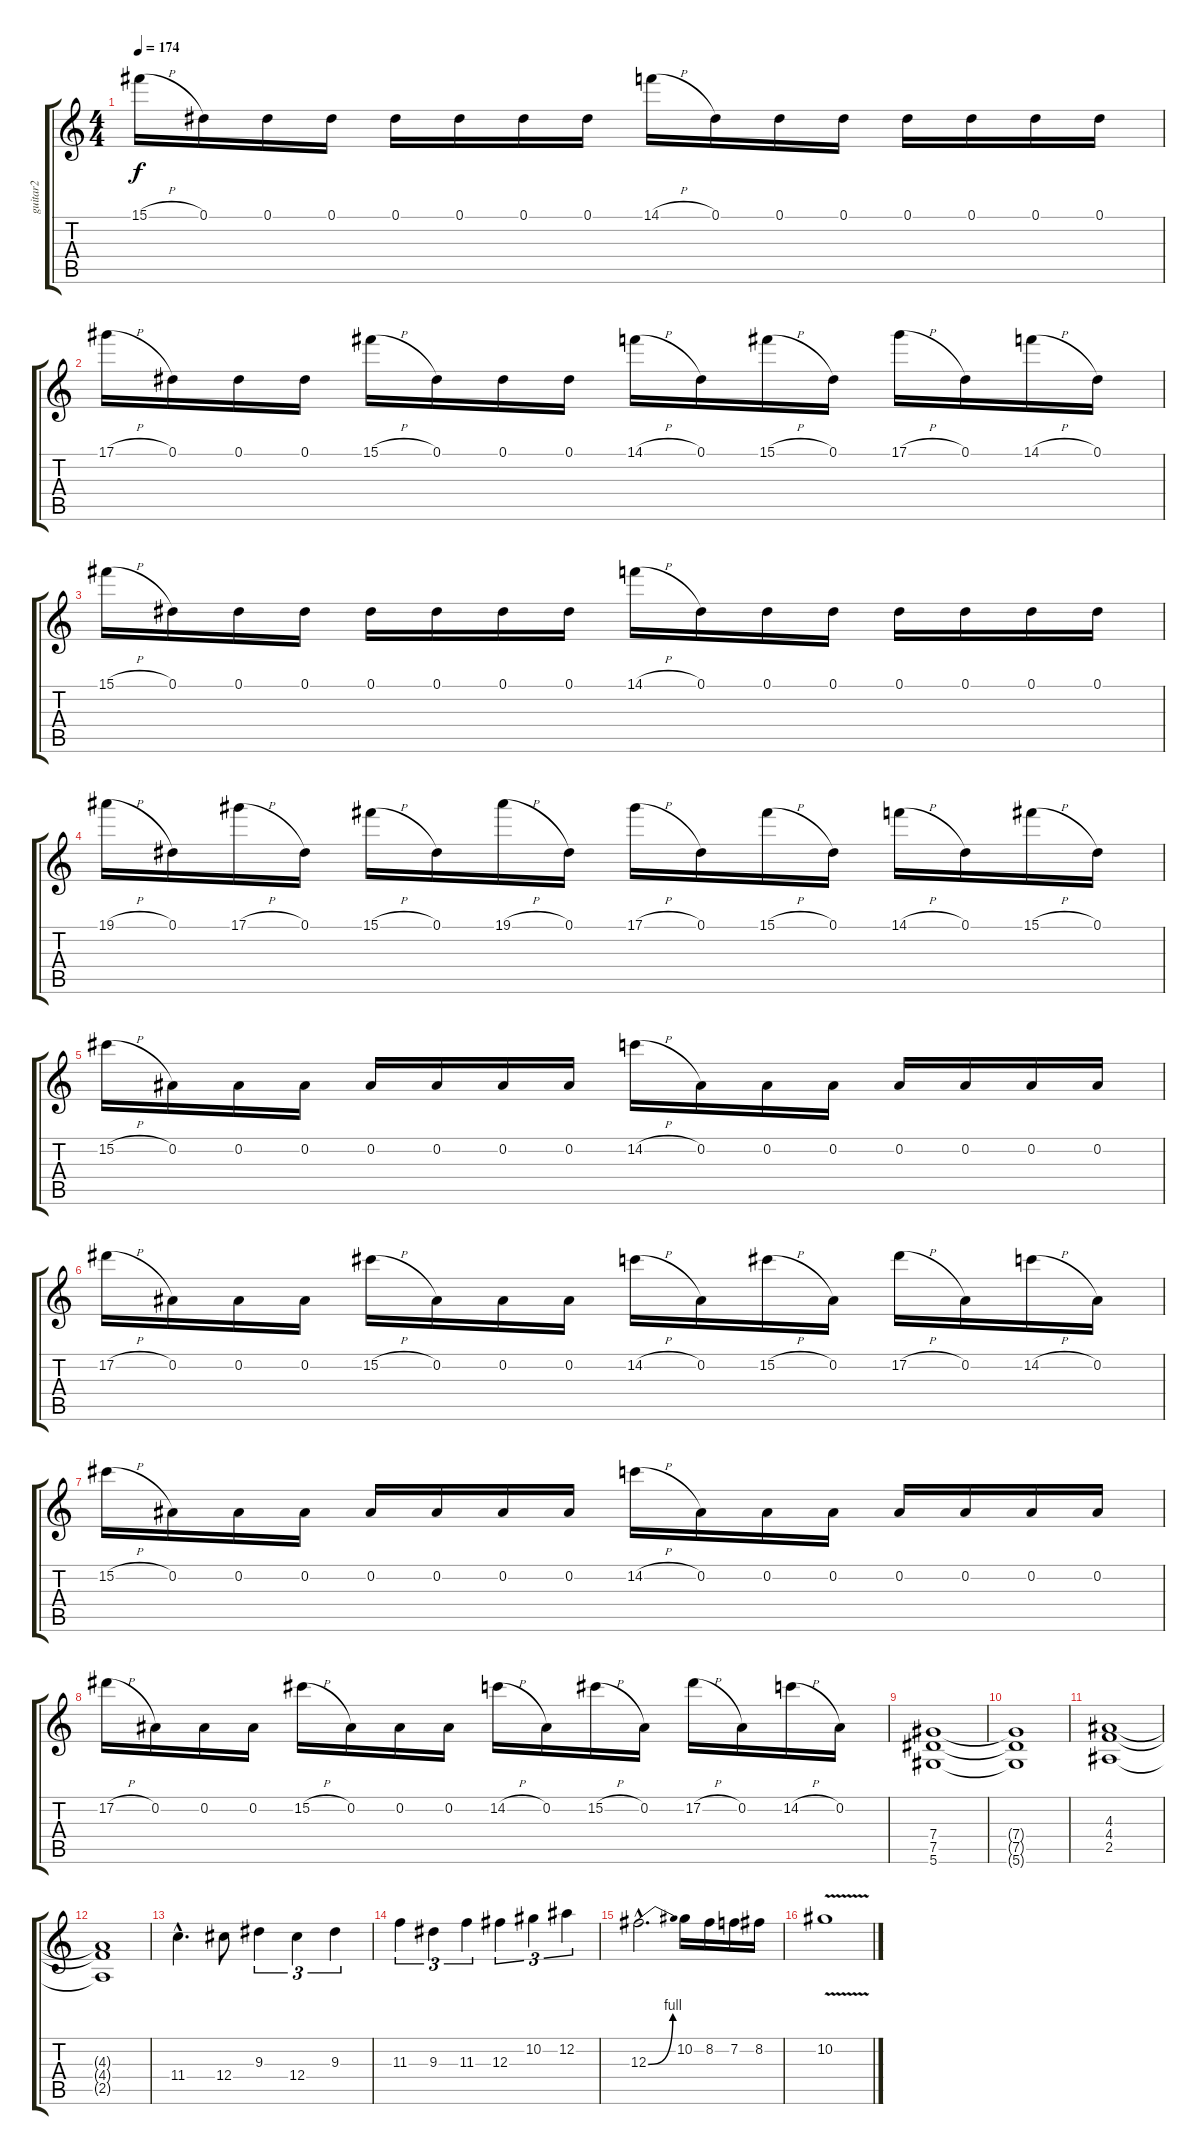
\track ("guitar2" "guitar2") {instrument overdrivenguitar}
\staff {score tabs}
\tuning (Eb4 Bb3 Gb3 Db3 Ab2 Eb2) {hide}
\ts (4 4)
\tempo 174
\clef g2
\ks c
15.1{h}.16{dy f} 0.1.16 0.1.16 0.1.16 0.1.16 0.1.16 0.1.16 0.1.16 14.1{h}.16 0.1.16 0.1.16 0.1.16 0.1.16 0.1.16 0.1.16 0.1.16 |
17.1{h}.16 0.1.16 0.1.16 0.1.16 15.1{h}.16 0.1.16 0.1.16 0.1.16 14.1{h}.16 0.1.16 15.1{h}.16 0.1.16 17.1{h}.16 0.1.16 14.1{h}.16 0.1.16 |
15.1{h}.16 0.1.16 0.1.16 0.1.16 0.1.16 0.1.16 0.1.16 0.1.16 14.1{h}.16 0.1.16 0.1.16 0.1.16 0.1.16 0.1.16 0.1.16 0.1.16 |
19.1{h}.16 0.1.16 17.1{h}.16 0.1.16 15.1{h}.16 0.1.16 19.1{h}.16 0.1.16 17.1{h}.16 0.1.16 15.1{h}.16 0.1.16 14.1{h}.16 0.1.16 15.1{h}.16 0.1.16 |
15.2{h}.16 0.2.16 0.2.16 0.2.16 0.2.16 0.2.16 0.2.16 0.2.16 14.2{h}.16 0.2.16 0.2.16 0.2.16 0.2.16 0.2.16 0.2.16 0.2.16 |
17.2{h}.16 0.2.16 0.2.16 0.2.16 15.2{h}.16 0.2.16 0.2.16 0.2.16 14.2{h}.16 0.2.16 15.2{h}.16 0.2.16 17.2{h}.16 0.2.16 14.2{h}.16 0.2.16 |
15.2{h}.16 0.2.16 0.2.16 0.2.16 0.2.16 0.2.16 0.2.16 0.2.16 14.2{h}.16 0.2.16 0.2.16 0.2.16 0.2.16 0.2.16 0.2.16 0.2.16 |
17.2{h}.16 0.2.16 0.2.16 0.2.16 15.2{h}.16 0.2.16 0.2.16 0.2.16 14.2{h}.16 0.2.16 15.2{h}.16 0.2.16 17.2{h}.16 0.2.16 14.2{h}.16 0.2.16 |
(7.4 7.5 5.6).1 |
(7.4{t} 7.5{t} 5.6{t}).1 |
(4.3 4.4 2.5).1 |
(4.3{t} 4.4{t} 2.5{t}).1 |
11.4{hac}.4{d} 12.4.8 9.3.4{tu (3 2)} 12.4.4{tu (3 2)} 9.3.4{tu (3 2)} |
11.3.4{tu (3 2)} 9.3.4{tu (3 2)} 11.3.4{tu (3 2)} 12.3.4{tu (3 2)} 10.2.4{tu (3 2)} 12.2.4{tu (3 2)} |
12.3{be (bend 0 0 60 4) hac}.2{d} 10.2.16 8.2.16 7.2.16 8.2.16 |
10.2{v}.1
